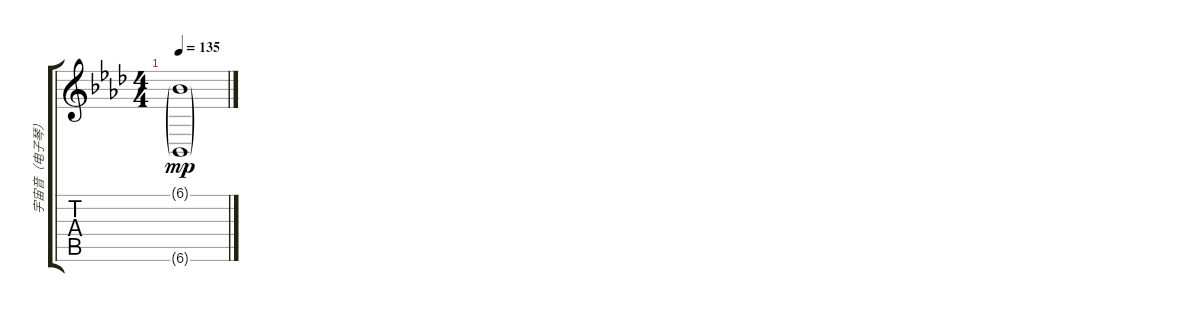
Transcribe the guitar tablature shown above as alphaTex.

\track ("宇宙音（电子琴）" "宇宙音（电子琴）") {instrument rockorgan}
\staff {score tabs}
\tuning (E4 B3 G3 D3 A2 E2) {hide}
\ts (4 4)
\tempo 135
\clef g2
\ks ab
(6.1{g} 6.6{g}).1{dy mp}
